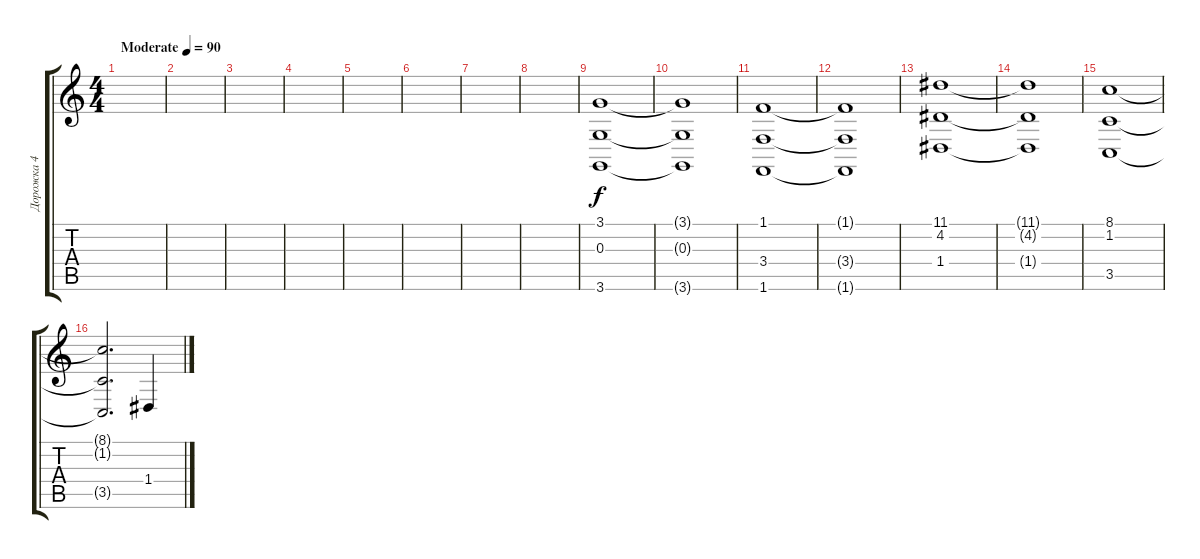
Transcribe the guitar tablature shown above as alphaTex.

\track ("Дорожка 4" "Дорожка 4") {instrument stringensemble2}
\staff {score tabs}
\tuning (E4 B3 G3 D3 A2 E2) {hide}
\ts (4 4)
\tempo (90 "Moderate")
\clef g2
\ks c
|
|
|
|
|
|
|
|
(3.1 0.3 3.6).1 |
(3.1{t} 0.3{t} 3.6{t}).1 |
(1.1 3.4 1.6).1 |
(1.1{t} 3.4{t} 1.6{t}).1 |
(11.1 4.2 1.4).1 |
(11.1{t} 4.2{t} 1.4{t}).1 |
(8.1 1.2 3.5).1 |
(8.1{t} 1.2{t} 3.5{t}).2{d} 1.4.4
